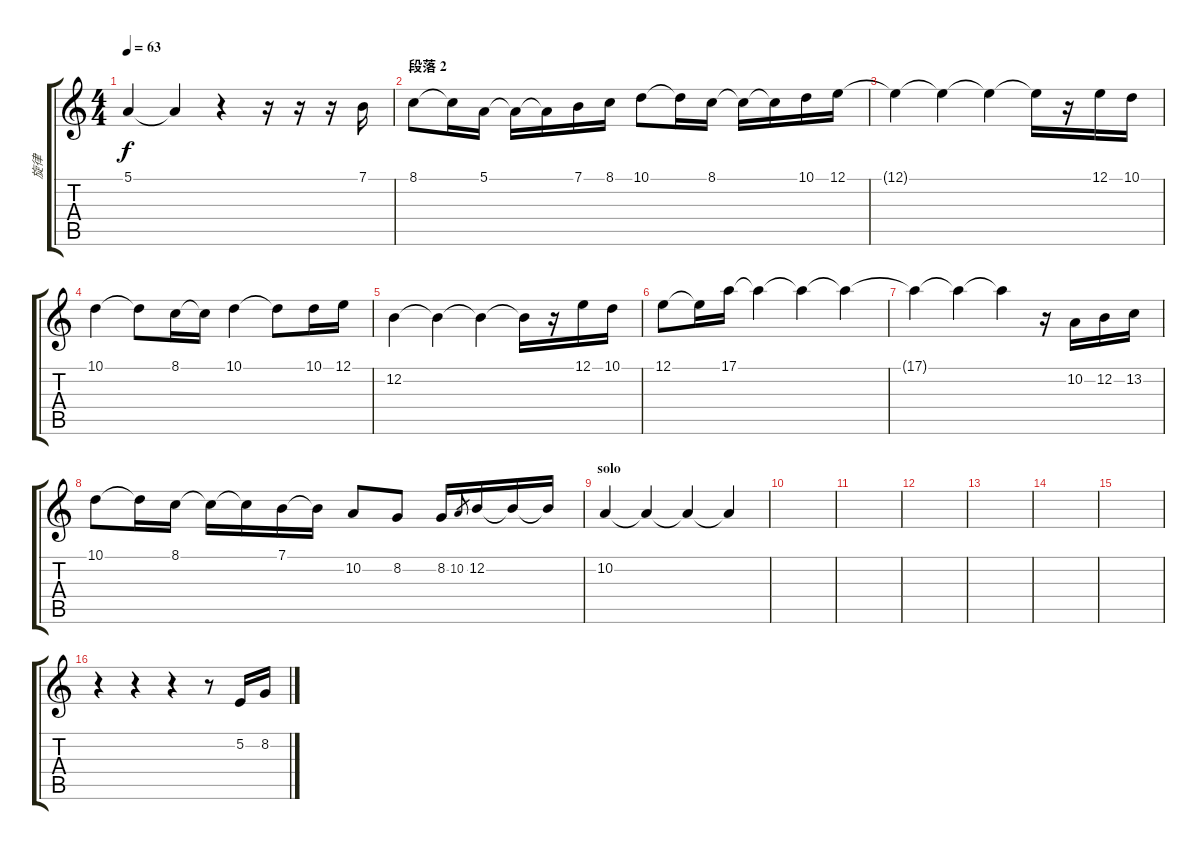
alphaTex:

\track ("旋律" "旋律") {instrument voiceoohs}
\staff {score tabs}
\tuning (E4 B3 G3 D3 A2 E2) {hide}
\ts (4 4)
\tempo 63
\clef g2
\ks c
5.1{t}.4{dy f} 5.1{t}.4 r.4 r.16 r.16 r.16 7.1.16 |
\section ("" "段落 2")
8.1.8 8.1{t}.16 5.1.16 5.1{t}.16 5.1{t}.16 7.1.16 8.1.16 10.1.8 10.1{t}.16 8.1.16 8.1{t}.16 8.1{t}.16 10.1.16 12.1.16 |
12.1{t}.4 12.1{t}.4 12.1{t}.4 12.1{t}.16 r.16 12.1.16 10.1.16 |
10.1.4 10.1{t}.8 8.1.16 8.1{t}.16 10.1.4 10.1{t}.8 10.1.16 12.1.16 |
12.2.4 12.2{t}.4 12.2{t}.4 12.2{t}.16 r.16 12.1.16 10.1.16 |
12.1.8 12.1{t}.16 17.1.16 17.1{t}.4 17.1{t}.4 17.1{t}.4 |
17.1{t}.4 17.1{t}.4 17.1{t}.4 r.16 10.2.16 12.2.16 13.2.16 |
10.1.8 10.1{t}.16 8.1.16 8.1{t}.16 8.1{t}.16 7.1.16 7.1{t}.16 10.2.8 8.2.8 8.2.16 10.2.8{gr} 12.2.16 12.2{t}.16 12.2{t}.16 |
\section ("" "solo")
10.2.4 10.2{t}.4 10.2{t}.4 10.2{t}.4 |
|
|
|
|
|
|
r.4 r.4 r.4 r.8 5.2.16 8.2.16
